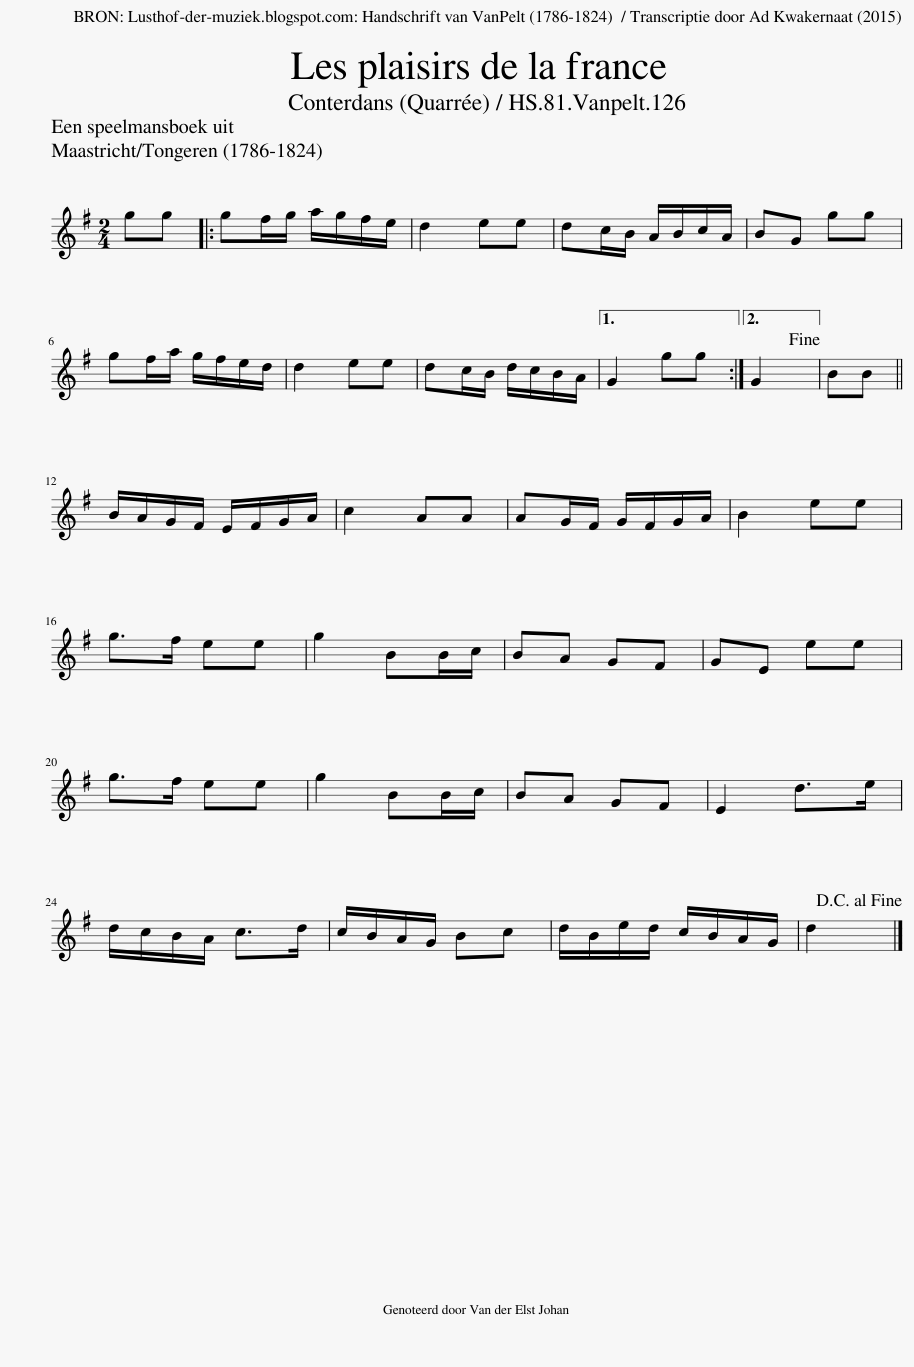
X:1
L:1/8
Q:1/4=115
M:2/4
I:linebreak $
K:G
V:1 treble
V:1
 gg |: gf/g/ a/g/f/e/ | d2 ee | dc/B/ A/B/c/A/ | BG gg |$ %5
 gf/a/ g/f/e/d/ | d2 ee | dc/B/ d/c/B/A/ |1 G2 gg :|2 G2!fine! || %10
 BB ||$ B/A/G/F/ E/F/G/A/ | c2 AA | AG/F/ G/F/G/A/ | B2 ee |$ %15
 g>f ee | g2 BB/c/ | BA GF | GE ee |$ g>f ee | %20
 g2 BB/c/ | BA GF | E2 d>e |$ d/c/B/A/ c>d | c/B/A/G/ Bc | %25
 d/B/e/d/ c/B/A/G/ | d2!D.C.! |] %27
